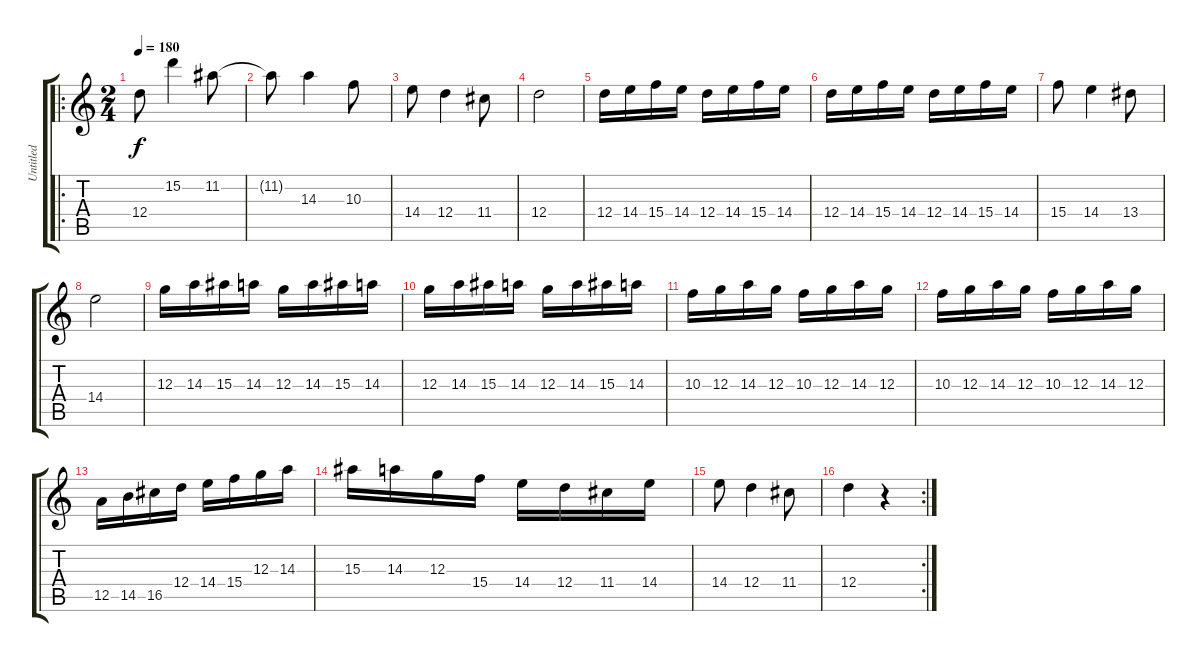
\track ("Untitled" "Untitled") {instrument distortionguitar}
\staff {score tabs}
\tuning (E4 B3 G3 D3 A2 E2) {hide}
\ro
\ts (2 4)
\tempo 180
\clef g2
\ks c
12.4.8{dy f instrument distortionguitar} 15.2.4 11.2.8 |
11.2{t}.8 14.3.4 10.3.8 |
14.4.8 12.4.4 11.4.8 |
12.4.2 |
12.4.16 14.4.16 15.4.16 14.4.16 12.4.16 14.4.16 15.4.16 14.4.16 |
12.4.16 14.4.16 15.4.16 14.4.16 12.4.16 14.4.16 15.4.16 14.4.16 |
15.4.8 14.4.4 13.4.8 |
14.4.2 |
12.3.16 14.3.16 15.3.16 14.3.16 12.3.16 14.3.16 15.3.16 14.3.16 |
12.3.16 14.3.16 15.3.16 14.3.16 12.3.16 14.3.16 15.3.16 14.3.16 |
10.3.16 12.3.16 14.3.16 12.3.16 10.3.16 12.3.16 14.3.16 12.3.16 |
10.3.16 12.3.16 14.3.16 12.3.16 10.3.16 12.3.16 14.3.16 12.3.16 |
12.5.16 14.5.16 16.5.16 12.4.16 14.4.16 15.4.16 12.3.16 14.3.16 |
15.3.16 14.3.16 12.3.16 15.4.16 14.4.16 12.4.16 11.4.16 14.4.16 |
14.4.8 12.4.4 11.4.8 |
\rc 2
12.4.4 r.4
